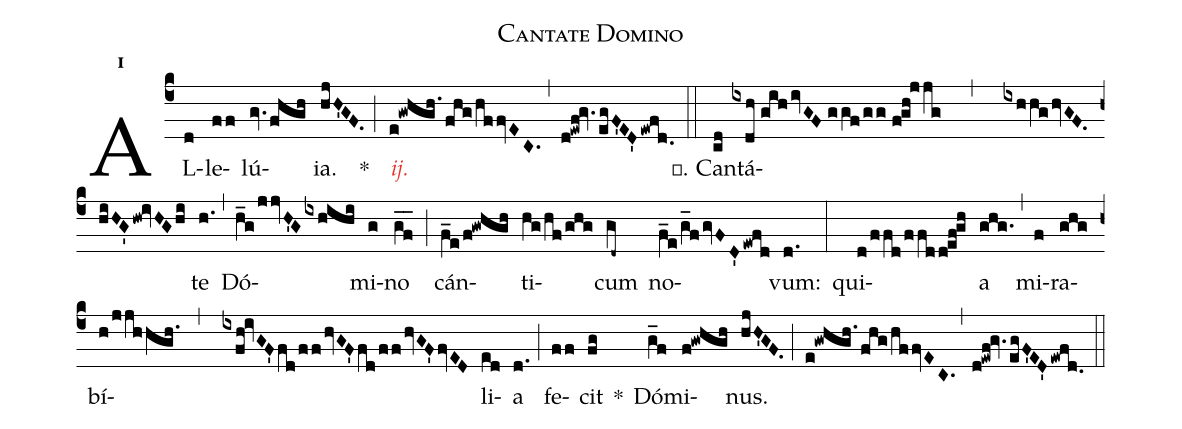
name:Cantate Domino;
mode:1;
office-part:Alleluia;
%%
(c4) AL(d)le(ff)lú(gv./fhgh)ia.(hjH'GF.) *(;)
<c><i>ij.</i></c>(e!gwhgh./fhg/hffvEC.) (,)
(d!ewf!gv./egF'ED'ewfd.) (::)
℣. Can(cd)tá(ixdh//gih/ivGF//ggf/gg//f!gh!jjg , ixhhg/hvGF./hiHG'/hw!ivHG/hi)te(h.) (,)
Dó(h_g/jjvH'G/ixhihi)mi(g)no(gf__) (;)
cán(f_e/f!gwhgh)ti(hg/hf/ghg)cum(gd~) no(f_e/g_f/gvFD'/ewfd)vum:(d.) (:)
qui(d/ffd/ffd/d!ef!gh)a(ghg.) (,)
mi(f)ra(ghg)bí(h/jjhhgh. , ixfh!ivGF'/fd/ff/hvGF'/fd/ff/hvGF'/fvED)li(ed)a(d.) (;)
fe(ff)cit(fg) *()
Dó(g_f)mi(f!gwhgh)nus.(hjH'GF.) (;)
(e!gwhgh./fhg/hffvEC.) (,)
(d!ewf!gv./egF'ED'/ewfd.) (::)
